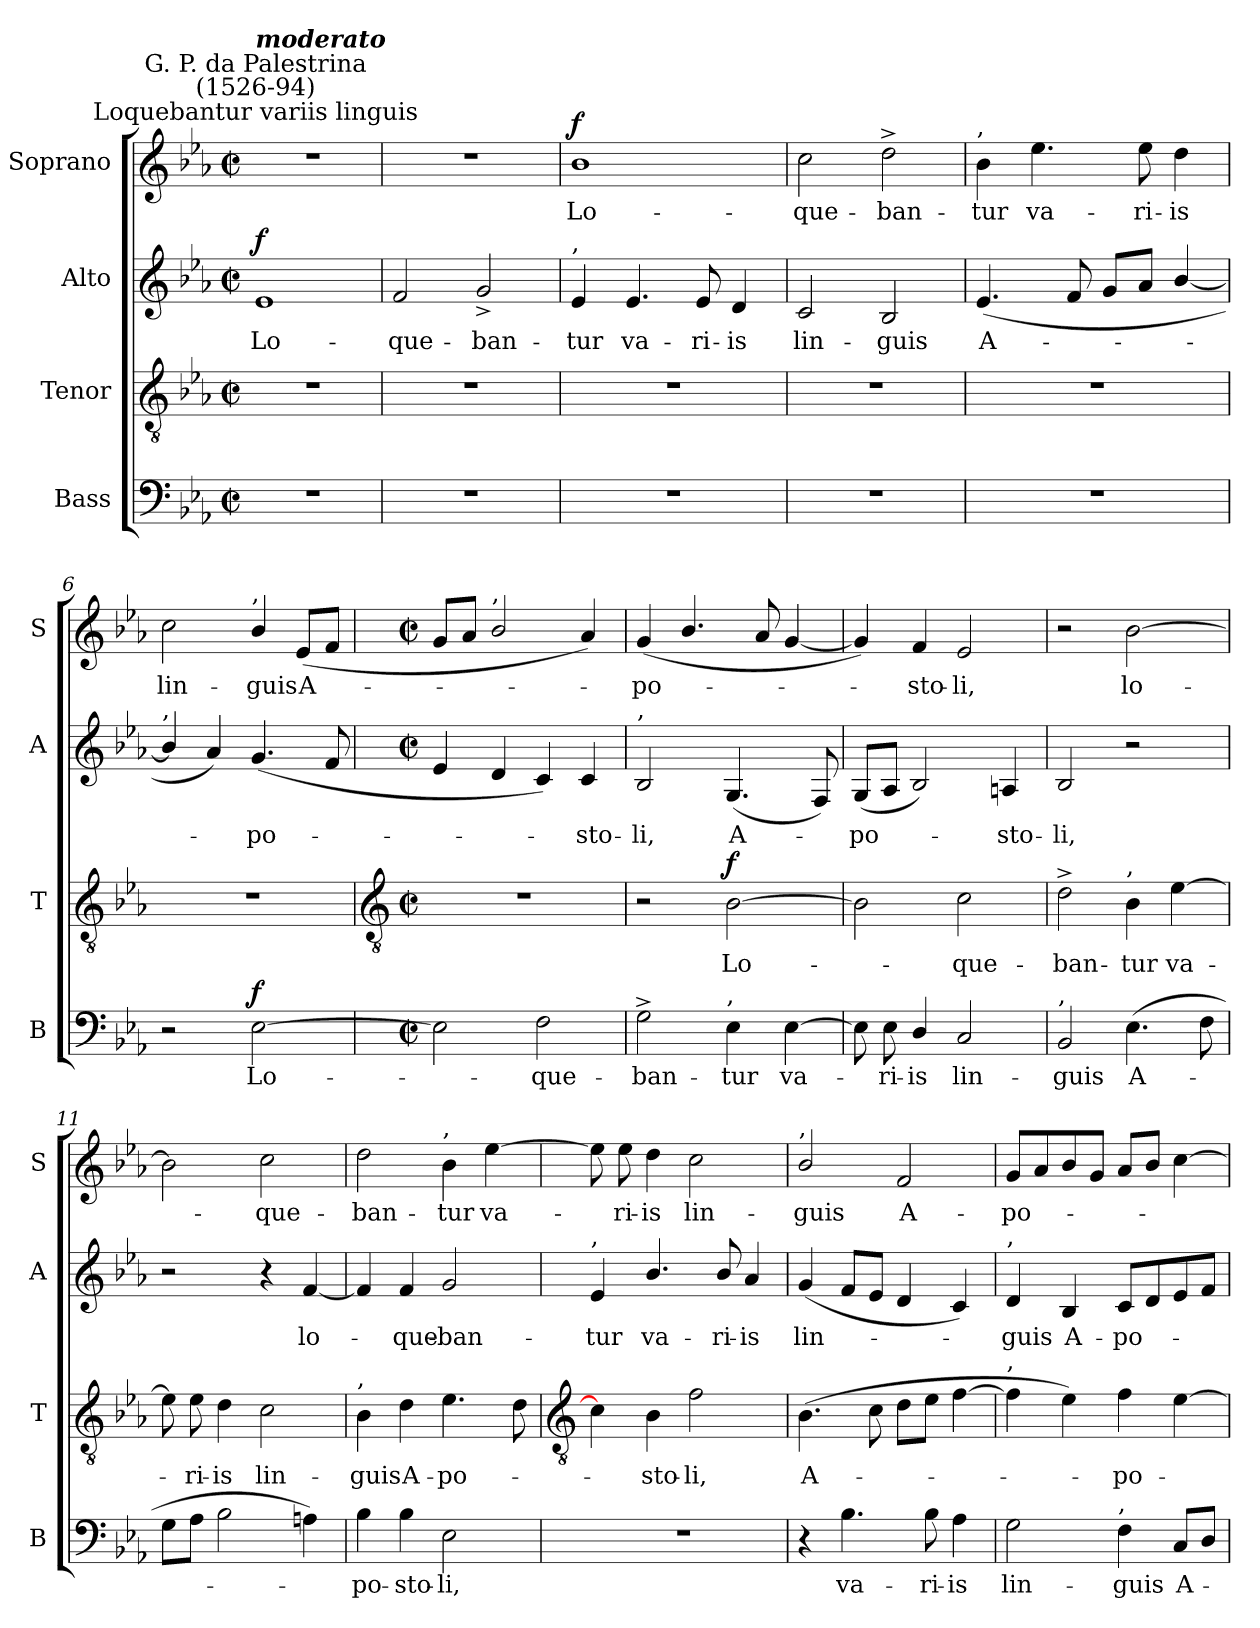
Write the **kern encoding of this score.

**kern	**text	**dynam	**kern	**text	**dynam	**kern	**text	**dynam	**kern	**text	**dynam
*part4	*part4	*part4	*part3	*part3	*part3	*part2	*part2	*part2	*part1	*part1	*part1
*staff4	*staff4	*staff4	*staff3	*staff3	*staff3	*staff2	*staff2	*staff2	*staff1	*staff1	*staff1
*I"Bass	*	*	*I"Tenor	*	*	*I"Alto	*	*	*I"Soprano	*	*
*I'B	*	*	*I'T	*	*	*I'A	*	*	*I'S	*	*
*clefF4	*	*	*clefGv2	*	*	*clefG2	*	*	*clefG2	*	*
*k[b-e-a-]	*	*	*k[b-e-a-]	*	*	*k[b-e-a-]	*	*	*k[b-e-a-]	*	*
*E-:	*	*	*E-:	*	*	*E-:	*	*	*E-:	*	*
*M2/2	*	*	*M2/2	*	*	*M2/2	*	*	*M2/2	*	*
*met(c|)	*	*	*met(c|)	*	*	*met(c|)	*	*	*met(c|)	*	*
=1	=1	=1	=1	=1	=1	=1	=1	=1	=1	=1	=1
!	!	!	!	!	!	!	!	!	!LO:TX:a:cj:t=Loquebantur variis linguis	!	!
!	!	!	!	!	!	!	!	!	!LO:TX:a:cj:t=G. P. da Palestrina\n(1526-94)	!	!
!	!	!	!	!	!	!	!	!	!LO:TX:a:Bi:t=moderato	!	!
!	!	!	!	!	!	!	!LO:LY:b	!LO:DY:b	!	!	!
1r	.	.	1r	.	.	1e-	Lo-	f	1r	.	.
=2	=2	=2	=2	=2	=2	=2	=2	=2	=2	=2	=2
!	!	!	!	!	!	!	!LO:LY:b	!	!	!	!
1r	.	.	1r	.	.	2f	-que-	.	1r	.	.
!	!	!	!	!	!	!	!LO:LY:b	!	!	!	!
.	.	.	.	.	.	2g^	-ban-	.	.	.	.
=3	=3	=3	=3	=3	=3	=3	=3	=3	=3	=3	=3
!	!	!	!	!	!	!LO:TX:a:t=,	!	!	!	!	!
!	!	!	!	!	!	!	!LO:LY:b	!	!	!LO:LY:b	!LO:DY:b
1r	.	.	1r	.	.	4e-	-tur	.	1b-	Lo-	f
!	!	!	!	!	!	!	!LO:LY:b	!	!	!	!
.	.	.	.	.	.	4.e-	va-	.	.	.	.
!	!	!	!	!	!	!	!LO:LY:b	!	!	!	!
.	.	.	.	.	.	8e-	-ri-	.	.	.	.
!	!	!	!	!	!	!	!LO:LY:b	!	!	!	!
.	.	.	.	.	.	4d	-is	.	.	.	.
=4	=4	=4	=4	=4	=4	=4	=4	=4	=4	=4	=4
!	!	!	!	!	!	!	!LO:LY:b	!	!	!LO:LY:b	!
1r	.	.	1r	.	.	2c	lin-	.	2cc	-que-	.
!	!	!	!	!	!	!	!LO:LY:b	!	!	!LO:LY:b	!
.	.	.	.	.	.	2B-	-guis	.	2dd^	-ban-	.
=5	=5	=5	=5	=5	=5	=5	=5	=5	=5	=5	=5
!	!	!	!	!	!	!	!	!	!LO:TX:a:t=,	!	!
!	!	!	!	!	!	!	!LO:LY:b	!	!	!LO:LY:b	!
1r	.	.	1r	.	.	(<4.e-	A-	.	4b-	-tur	.
!	!	!	!	!	!	!	!	!	!	!LO:LY:b	!
.	.	.	.	.	.	.	.	.	4.ee-	va-	.
.	.	.	.	.	.	8f	.	.	.	.	.
.	.	.	.	.	.	8gL	.	.	.	.	.
!	!	!	!	!	!	!	!	!	!	!LO:LY:b	!
.	.	.	.	.	.	8a-J	.	.	8ee-	-ri-	.
!	!	!	!	!	!	!	!	!	!	!LO:LY:b	!
.	.	.	.	.	.	[4b-/	.	.	4dd	-is	.
=6	=6	=6	=6	=6	=6	=6	=6	=6	=6	=6	=6
!	!	!	!	!	!	!LO:TX:a:t=,	!	!	!	!	!
!	!	!	!	!	!	!	!	!	!	!LO:LY:b	!
2r	.	.	1r	.	.	4b-/]	.	.	2cc	lin-	.
.	.	.	.	.	.	4a-)	.	.	.	.	.
!	!	!	!	!	!	!	!	!	!LO:TX:a:t=,	!	!
!	!LO:LY:b	!LO:DY:b	!	!	!	!	!LO:LY:b	!	!	!LO:LY:b	!
[2E-	Lo-	f	.	.	.	(<4.g	po-	.	4b-/	-guis	.
!	!	!	!	!	!	!	!	!	!	!LO:LY:b	!
.	.	.	.	.	.	.	.	.	(<8e-L	A-	.
.	.	.	.	.	.	8f	.	.	8fJ	.	.
!!LO:LB:g=z
=7	=7	=7	=7	=7	=7	=7	=7	=7	=7	=7	=7
*	*	*	*clefGv2	*	*	*	*	*	*	*	*
*M2/2	*	*	*M2/2	*	*	*M2/2	*	*	*M2/2	*	*
*met(c|)	*	*	*met(c|)	*	*	*met(c|)	*	*	*met(c|)	*	*
2E-]	.	.	1r	.	.	4e-	.	.	8gL	.	.
.	.	.	.	.	.	.	.	.	8a-J	.	.
!	!	!	!	!	!	!	!	!	!LO:TX:a:t=,	!	!
.	.	.	.	.	.	4d	.	.	2b-/	.	.
!	!LO:LY:b	!	!	!	!	!	!	!	!	!	!
2F	que-	.	.	.	.	4c)	.	.	.	.	.
!	!	!	!	!	!	!	!LO:LY:b	!	!	!	!
.	.	.	.	.	.	4c	sto-	.	4a-)	.	.
=8	=8	=8	=8	=8	=8	=8	=8	=8	=8	=8	=8
!	!	!	!	!	!	!LO:TX:a:t=,	!	!	!	!	!
!	!LO:LY:b	!	!	!	!	!	!LO:LY:b	!	!	!LO:LY:b	!
2G^	-ban-	.	2r	.	.	2B-	-li,	.	(<4g	po-	.
.	.	.	.	.	.	.	.	.	4.b-/	.	.
!LO:TX:a:t=,	!	!	!	!	!	!	!	!	!	!	!
!	!LO:LY:b	!	!	!LO:LY:b	!LO:DY:b	!	!LO:LY:b	!	!	!	!
4E-	-tur	.	[2B-	Lo-	f	(<4.G	A-	.	.	.	.
.	.	.	.	.	.	.	.	.	8a-	.	.
!	!LO:LY:b	!	!	!	!	!	!	!	!	!	!
[4E-	va-	.	.	.	.	.	.	.	[4g	.	.
.	.	.	.	.	.	8F)	.	.	.	.	.
=9	=9	=9	=9	=9	=9	=9	=9	=9	=9	=9	=9
!	!	!	!	!	!	!	!LO:LY:b	!	!	!	!
8E-]	.	.	2B-]	.	.	(<8GL	po-	.	4g])	.	.
!	!LO:LY:b	!	!	!	!	!	!	!	!	!	!
8E-	ri-	.	.	.	.	8A-J	.	.	.	.	.
!	!LO:LY:b	!	!	!	!	!	!	!	!	!LO:LY:b	!
4D/	-is	.	.	.	.	2B-)	.	.	4f	sto-	.
!	!LO:LY:b	!	!	!LO:LY:b	!	!	!	!	!	!LO:LY:b	!
2C	lin-	.	2c	que-	.	.	.	.	2e-	-li,	.
!	!	!	!	!	!	!	!LO:LY:b	!	!	!	!
.	.	.	.	.	.	4An	sto-	.	.	.	.
=10	=10	=10	=10	=10	=10	=10	=10	=10	=10	=10	=10
!LO:TX:a:t=,	!	!	!	!	!	!	!	!	!	!	!
!	!LO:LY:b	!	!	!LO:LY:b	!	!	!LO:LY:b	!	!	!	!
2BB-	-guis	.	2d^	-ban-	.	2B-	-li,	.	2r	.	.
!	!	!	!LO:TX:a:t=,	!	!	!	!	!	!	!	!
!	!LO:LY:b	!	!	!LO:LY:b	!	!	!	!	!	!LO:LY:b	!
(>4.E-	A-	.	4B-	-tur	.	2r	.	.	[2b-	lo-	.
!	!	!	!	!LO:LY:b	!	!	!	!	!	!	!
.	.	.	[4e-	va-	.	.	.	.	.	.	.
8F	.	.	.	.	.	.	.	.	.	.	.
=11	=11	=11	=11	=11	=11	=11	=11	=11	=11	=11	=11
8GL	.	.	8e-]	.	.	2r	.	.	2b-]	.	.
!	!	!	!	!LO:LY:b	!	!	!	!	!	!	!
8A-J	.	.	8e-	ri-	.	.	.	.	.	.	.
!	!	!	!	!LO:LY:b	!	!	!	!	!	!	!
2B-	.	.	4d	-is	.	.	.	.	.	.	.
!	!	!	!	!LO:LY:b	!	!	!	!	!	!LO:LY:b	!
.	.	.	2c	lin-	.	4r	.	.	2cc	que-	.
!	!	!	!	!	!	!	!LO:LY:b	!	!	!	!
4An)	.	.	.	.	.	[4f	lo-	.	.	.	.
=12	=12	=12	=12	=12	=12	=12	=12	=12	=12	=12	=12
!	!	!	!LO:TX:a:t=,	!	!	!	!	!	!	!	!
!	!LO:LY:b	!	!	!LO:LY:b	!	!	!	!	!	!LO:LY:b	!
4B-	po-	.	4B-	-guis	.	4f]	.	.	2dd	-ban-	.
!	!LO:LY:b	!	!	!LO:LY:b	!	!	!LO:LY:b	!	!	!	!
4B-	-sto-	.	4d	A-	.	4f	que-	.	.	.	.
!	!	!	!	!	!	!	!	!	!LO:TX:a:t=,	!	!
!	!LO:LY:b	!	!	!LO:LY:b	!	!	!LO:LY:b	!	!	!LO:LY:b	!
2E-	-li,	.	4.e-	-po-	.	2g	-ban-	.	4b-	-tur	.
!	!	!	!	!	!	!	!	!	!	!LO:LY:b	!
.	.	.	.	.	.	.	.	.	[4ee-	va-	.
.	.	.	8d	.	.	.	.	.	.	.	.
!!LO:LB:g=z
=13	=13	=13	=13	=13	=13	=13	=13	=13	=13	=13	=13
*	*	*	*clefGv2	*	*	*	*	*	*	*	*
!	!	!	!	!	!	!LO:TX:a:t=,	!	!	!	!	!
!	!	!	!	!	!	!	!LO:LY:b	!	!	!	!
1r	.	.	4c]	.	.	4e-	-tur	.	8ee-]	.	.
!	!	!	!	!	!	!	!	!	!	!LO:LY:b	!
.	.	.	.	.	.	.	.	.	8ee-	ri-	.
!	!	!	!	!LO:LY:b	!	!	!LO:LY:b	!	!	!LO:LY:b	!
.	.	.	4B-	sto-	.	4.b-/	va-	.	4dd	-is	.
!	!	!	!	!LO:LY:b	!	!	!	!	!	!LO:LY:b	!
.	.	.	2f	-li,	.	.	.	.	2cc	lin-	.
!	!	!	!	!	!	!	!LO:LY:b	!	!	!	!
.	.	.	.	.	.	8b-/	-ri-	.	.	.	.
!	!	!	!	!	!	!	!LO:LY:b	!	!	!	!
.	.	.	.	.	.	4a-	-is	.	.	.	.
=14	=14	=14	=14	=14	=14	=14	=14	=14	=14	=14	=14
!	!	!	!	!	!	!	!	!	!LO:TX:a:t=,	!	!
!	!	!	!	!LO:LY:b	!	!	!LO:LY:b	!	!	!LO:LY:b	!
4r	.	.	(>4.B-	A-	.	(<4g	lin-	.	2b-/	-guis	.
!	!LO:LY:b	!	!	!	!	!	!	!	!	!	!
4.B-	va-	.	.	.	.	8fL	.	.	.	.	.
.	.	.	8c	.	.	8e-J	.	.	.	.	.
!	!	!	!	!	!	!	!	!	!	!LO:LY:b	!
.	.	.	8dL	.	.	4d	.	.	2f	A-	.
!	!LO:LY:b	!	!	!	!	!	!	!	!	!	!
8B-	-ri-	.	8e-J	.	.	.	.	.	.	.	.
!	!LO:LY:b	!	!	!	!	!	!	!	!	!	!
4A-	-is	.	[4f	.	.	4c)	.	.	.	.	.
=15	=15	=15	=15	=15	=15	=15	=15	=15	=15	=15	=15
!	!	!	!	!	!	!LO:TX:a:t=,	!	!	!	!	!
!	!	!	!LO:TX:a:t=,	!	!	!	!	!	!	!	!
!	!LO:LY:b	!	!	!	!	!	!LO:LY:b	!	!	!LO:LY:b	!
2G	lin-	.	4f]	.	.	4d	guis	.	8gL	-po-	.
.	.	.	.	.	.	.	.	.	8a-	.	.
!	!	!	!	!	!	!	!LO:LY:b	!	!	!	!
.	.	.	4e-)	.	.	4B-	A-	.	8b-	.	.
.	.	.	.	.	.	.	.	.	8gJ	.	.
!LO:TX:a:t=,	!	!	!	!	!	!	!	!	!	!	!
!	!LO:LY:b	!	!	!LO:LY:b	!	!	!LO:LY:b	!	!	!	!
4F	-guis	.	4f	po-	.	8cL	-po-	.	8a-L	.	.
.	.	.	.	.	.	8d	.	.	8b-J	.	.
!	!LO:LY:b	!	!	!	!	!	!	!	!	!	!
8CL	A-	.	[4e-	.	.	8e-	.	.	[4cc	.	.
8DJ	.	.	.	.	.	8fJ	.	.	.	.	.
=	=	=	=	=	=	=	=	=	=	=	=
*-	*-	*-	*-	*-	*-	*-	*-	*-	*-	*-	*-
